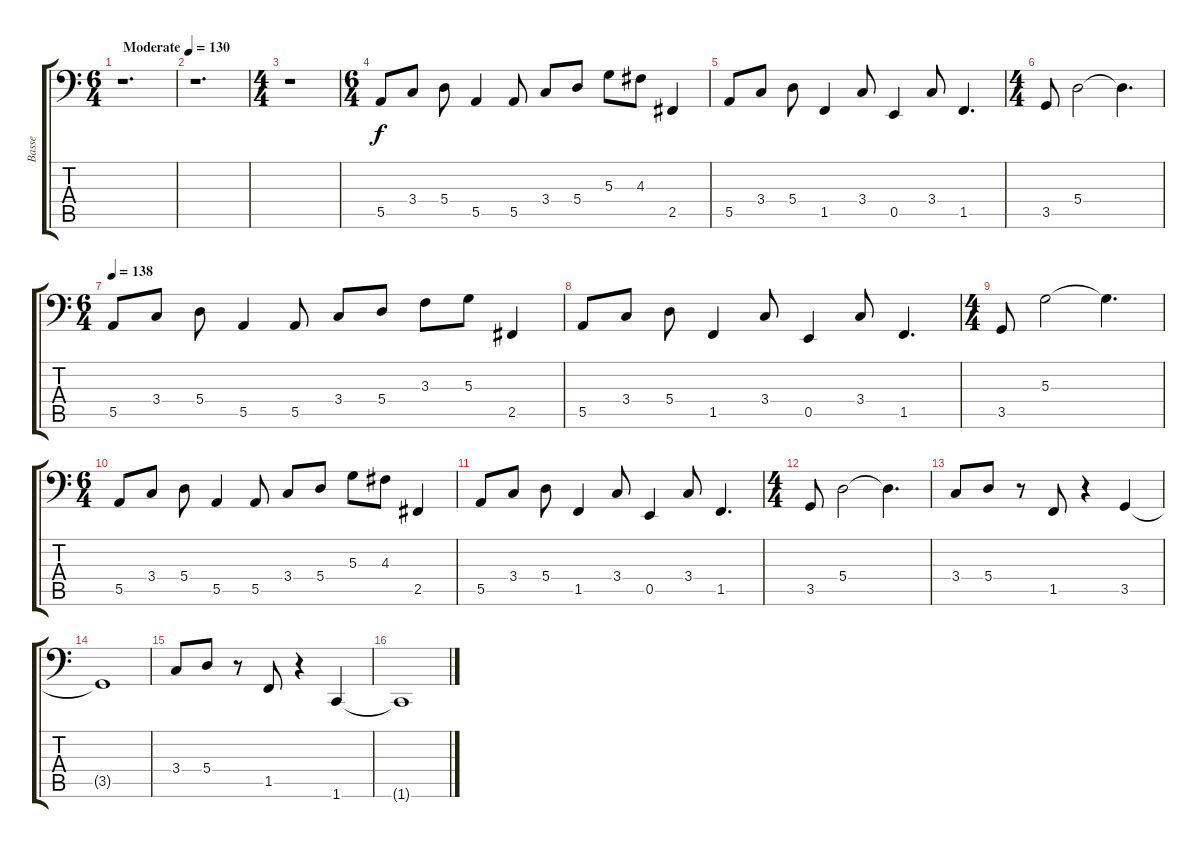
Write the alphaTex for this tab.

\track ("Basse" "Basse") {instrument electricbassfinger}
\staff {score tabs}
\tuning (C3 G2 D2 A1 E1 B0) {hide}
\ts (6 4)
\tempo (130 "Moderate")
\clef f4
\ks c
r.1{d dy f instrument electricbassfinger} |
r.1{d} |
\ts (4 4)
r.1 |
\ts (6 4)
5.5.8 3.4.8 5.4.8 5.5.4 5.5.8 3.4.8 5.4.8 5.3.8 4.3.8 2.5.4 |
5.5.8 3.4.8 5.4.8 1.5.4 3.4.8 0.5.4 3.4.8 1.5.4{d} |
\ts (4 4)
3.5.8 5.4.2 5.4{t}.4{d} |
\ts (6 4)
\tempo 138
5.5.8 3.4.8 5.4.8 5.5.4 5.5.8 3.4.8 5.4.8 3.3.8 5.3.8 2.5.4 |
5.5.8 3.4.8 5.4.8 1.5.4 3.4.8 0.5.4 3.4.8 1.5.4{d} |
\ts (4 4)
3.5.8 5.3.2 5.3{t}.4{d} |
\ts (6 4)
5.5.8 3.4.8 5.4.8 5.5.4 5.5.8 3.4.8 5.4.8 5.3.8 4.3.8 2.5.4 |
5.5.8 3.4.8 5.4.8 1.5.4 3.4.8 0.5.4 3.4.8 1.5.4{d} |
\ts (4 4)
3.5.8 5.4.2 5.4{t}.4{d} |
3.4.8 5.4.8 r.8 1.5.8 r.4 3.5.4 |
3.5{t}.1 |
3.4.8 5.4.8 r.8 1.5.8 r.4 1.6.4{instrument slapbass1} |
1.6{t}.1
